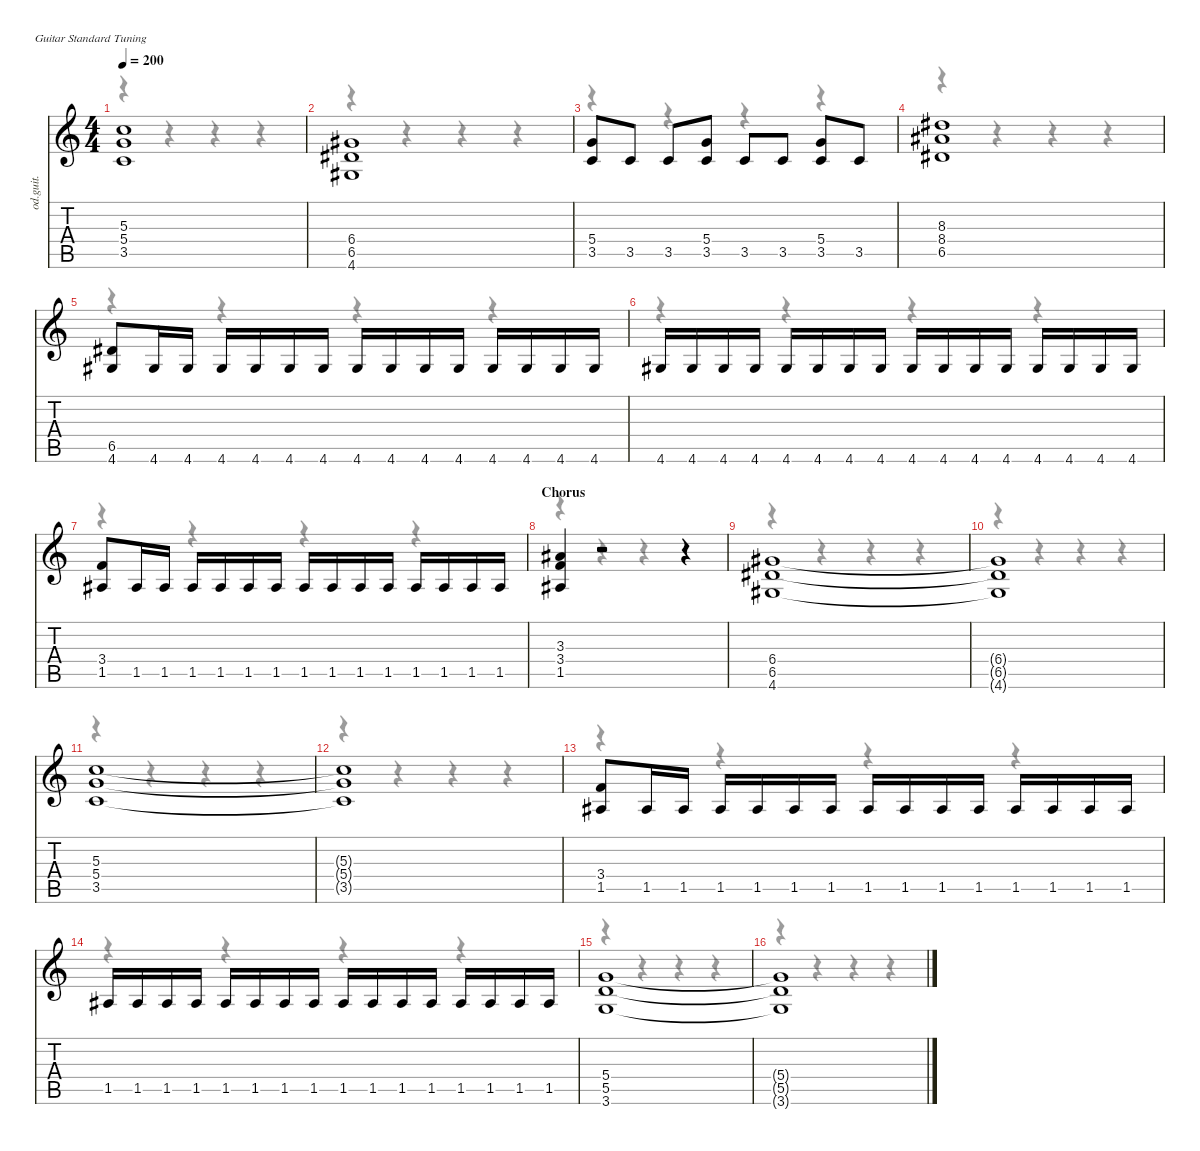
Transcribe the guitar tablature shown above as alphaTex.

\defaultSystemsLayout 4
\hideDynamics
\bracketExtendMode nobrackets
\otherSystemsTrackNameOrientation horizontal
\track ("Herman Li (Rythm Guitar)" "od.guit.") {instrument overdrivenguitar}
\staff {score tabs}
\tuning (E4 B3 G3 D3 A2 E2)
\voice
\ts (4 4)
\tempo 200
\clef g2
\ks c
(5.3 5.4 3.5).1{dy f beam Up} |
(6.4{acc #} 6.5{acc #} 4.6{acc #}).1{beam Up} |
(5.4 3.5).8{beam Up} 3.5.8{beam Up} 3.5.8{beam Up} (5.4 3.5).8{beam Up} 3.5.8{beam Up} 3.5.8{beam Up} (5.4 3.5).8{beam Up} 3.5.8{beam Up} |
(8.3{acc #} 8.4{acc #} 6.5{acc #}).1{beam Up} |
(6.5{acc #} 4.6{acc #}).8{beam Up} 4.6{acc #}.16{beam Up} 4.6{acc #}.16{beam Up} 4.6{acc #}.16{beam Up} 4.6{acc #}.16{beam Up} 4.6{acc #}.16{beam Up} 4.6{acc #}.16{beam Up} 4.6{acc #}.16{beam Up} 4.6{acc #}.16{beam Up} 4.6{acc #}.16{beam Up} 4.6{acc #}.16{beam Up} 4.6{acc #}.16{beam Up} 4.6{acc #}.16{beam Up} 4.6{acc #}.16{beam Up} 4.6{acc #}.16{beam Up} |
4.6{acc #}.16{beam Up} 4.6{acc #}.16{beam Up} 4.6{acc #}.16{beam Up} 4.6{acc #}.16{beam Up} 4.6{acc #}.16{beam Up} 4.6{acc #}.16{beam Up} 4.6{acc #}.16{beam Up} 4.6{acc #}.16{beam Up} 4.6{acc #}.16{beam Up} 4.6{acc #}.16{beam Up} 4.6{acc #}.16{beam Up} 4.6{acc #}.16{beam Up} 4.6{acc #}.16{beam Up} 4.6{acc #}.16{beam Up} 4.6{acc #}.16{beam Up} 4.6{acc #}.16{beam Up} |
(3.4 1.5{acc #}).8{beam Up} 1.5{acc #}.16{beam Up} 1.5{acc #}.16{beam Up} 1.5{acc #}.16{beam Up} 1.5{acc #}.16{beam Up} 1.5{acc #}.16{beam Up} 1.5{acc #}.16{beam Up} 1.5{acc #}.16{beam Up} 1.5{acc #}.16{beam Up} 1.5{acc #}.16{beam Up} 1.5{acc #}.16{beam Up} 1.5{acc #}.16{beam Up} 1.5{acc #}.16{beam Up} 1.5{acc #}.16{beam Up} 1.5{acc #}.16{beam Up} |
\section ("" "Chorus")
(3.3{acc #} 3.4 1.5{acc #}).4{beam Up} r.2{beam Up} r.4{beam Up} |
(6.4{acc #} 6.5{acc #} 4.6{acc #}).1{beam Up} |
(6.4{t acc #} 6.5{t acc #} 4.6{t acc #}).1{beam Up} |
(5.3 5.4 3.5).1{beam Up} |
(5.3{t} 5.4{t} 3.5{t}).1{beam Up} |
(3.4 1.5{acc #}).8{beam Up} 1.5{acc #}.16{beam Up} 1.5{acc #}.16{beam Up} 1.5{acc #}.16{beam Up} 1.5{acc #}.16{beam Up} 1.5{acc #}.16{beam Up} 1.5{acc #}.16{beam Up} 1.5{acc #}.16{beam Up} 1.5{acc #}.16{beam Up} 1.5{acc #}.16{beam Up} 1.5{acc #}.16{beam Up} 1.5{acc #}.16{beam Up} 1.5{acc #}.16{beam Up} 1.5{acc #}.16{beam Up} 1.5{acc #}.16{beam Up} |
1.5{acc #}.16{beam Up} 1.5{acc #}.16{beam Up} 1.5{acc #}.16{beam Up} 1.5{acc #}.16{beam Up} 1.5{acc #}.16{beam Up} 1.5{acc #}.16{beam Up} 1.5{acc #}.16{beam Up} 1.5{acc #}.16{beam Up} 1.5{acc #}.16{beam Up} 1.5{acc #}.16{beam Up} 1.5{acc #}.16{beam Up} 1.5{acc #}.16{beam Up} 1.5{acc #}.16{beam Up} 1.5{acc #}.16{beam Up} 1.5{acc #}.16{beam Up} 1.5{acc #}.16{beam Up} |
(5.4 5.5 3.6).1{beam Up} |
(5.4{t} 5.5{t} 3.6{t}).1{beam Up}
\voice
\clef g2
\ottava regular
\simile none
\ks c
r.4{dy mf beam Down} r.4{beam Down} r.4{beam Down} r.4{beam Down} |
r.4{beam Down} r.4{beam Down} r.4{beam Down} r.4{beam Down} |
r.4{beam Down} r.4{beam Down} r.4{beam Down} r.4{beam Down} |
r.4{beam Down} r.4{beam Down} r.4{beam Down} r.4{beam Down} |
r.4{beam Down} r.4{beam Down} r.4{beam Down} r.4{beam Down} |
r.4{beam Down} r.4{beam Down} r.4{beam Down} r.4{beam Down} |
r.4{beam Down} r.4{beam Down} r.4{beam Down} r.4{beam Down} |
r.4{beam Down} r.4{beam Down} r.4{beam Down} r.4{beam Down} |
r.4{beam Down} r.4{beam Down} r.4{beam Down} r.4{beam Down} |
r.4{beam Down} r.4{beam Down} r.4{beam Down} r.4{beam Down} |
r.4{beam Down} r.4{beam Down} r.4{beam Down} r.4{beam Down} |
r.4{beam Down} r.4{beam Down} r.4{beam Down} r.4{beam Down} |
r.4{beam Down} r.4{beam Down} r.4{beam Down} r.4{beam Down} |
r.4{beam Down} r.4{beam Down} r.4{beam Down} r.4{beam Down} |
r.4{beam Down} r.4{beam Down} r.4{beam Down} r.4{beam Down} |
r.4{beam Down} r.4{beam Down} r.4{beam Down} r.4{beam Down}
